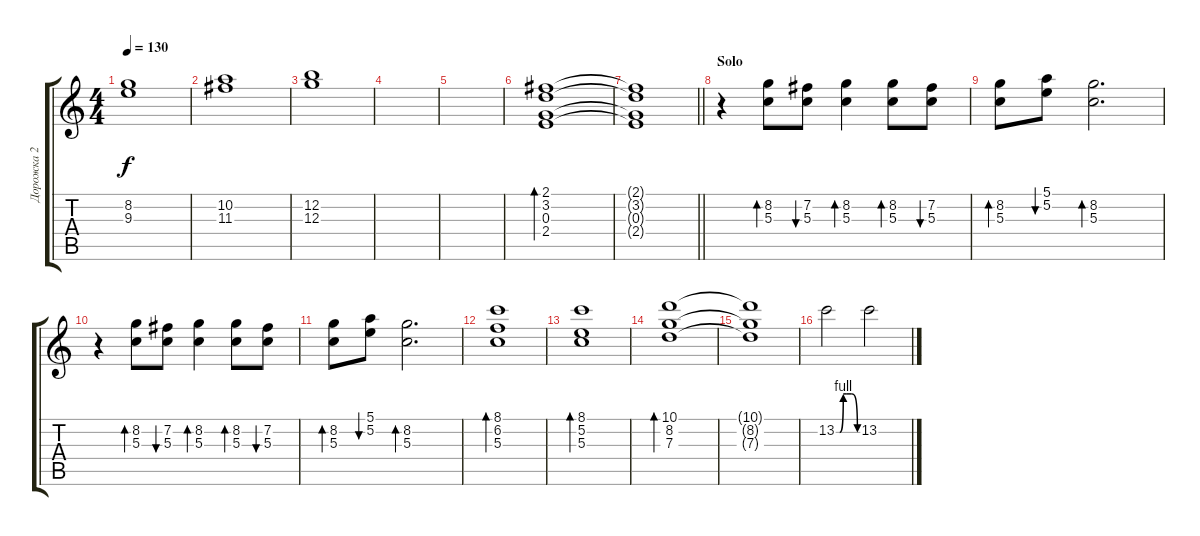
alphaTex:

\track ("Дорожка 2" "Дорожка 2") {instrument acousticguitarsteel}
\staff {score tabs}
\tuning (E4 B3 G3 D3 A2 E2) {hide}
\ts (4 4)
\tempo 130
\clef g2
\ks c
(8.2 9.3).1{dy f} |
(10.2 11.3).1 |
(12.2 12.3).1 |
|
|
(2.1 3.2 0.3 2.4).1{bd 60} |
\barLineRight lightlight
(2.1{t} 3.2{t} 0.3{t} 2.4{t}).1 |
\section ("" "Solo")
r.4 (8.2 5.3).8{bd 60} (7.2 5.3).8{bu 60} (8.2 5.3).4{bd 60} (8.2 5.3).8{bd 60} (7.2 5.3).8{bu 60} |
(8.2 5.3).8{bd 60} (5.1 5.2).8{bu 60} (8.2 5.3).2{d bd 60} |
r.4 (8.2 5.3).8{bd 60} (7.2 5.3).8{bu 60} (8.2 5.3).4{bd 60} (8.2 5.3).8{bd 60} (7.2 5.3).8{bu 60} |
(8.2 5.3).8{bd 60} (5.1 5.2).8{bu 60} (8.2 5.3).2{d bd 60} |
(8.1 6.2 5.3).1{bd 60} |
(8.1 5.2 5.3).1{bd 60} |
(10.1 8.2 7.3).1{bd 60} |
(10.1{t} 8.2{t} 7.3{t}).1 |
13.2{be (custom 0 0 10 0 20 4 30 4 44 4 60 0)}.2 13.2.2
